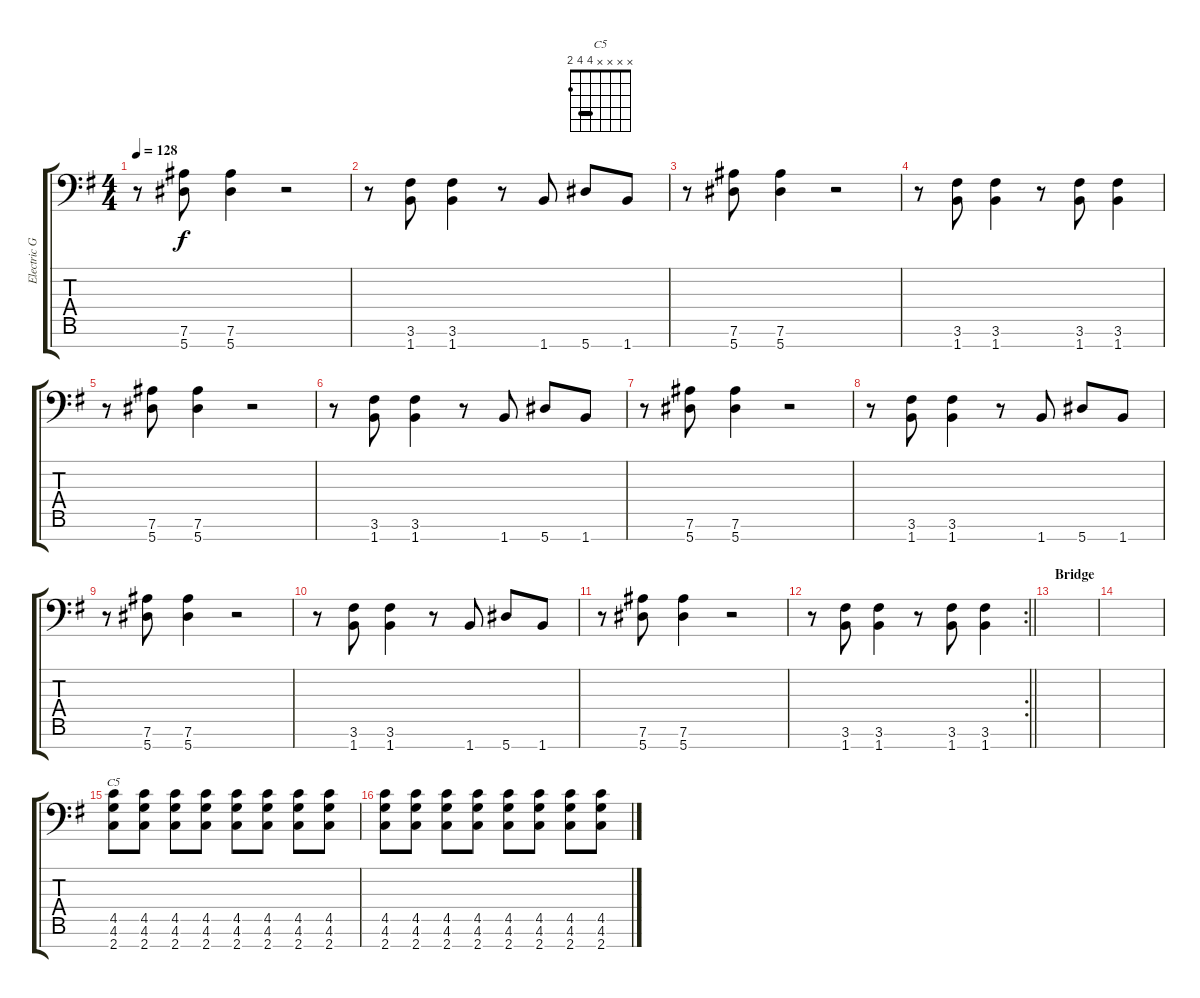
\track ("Electric Guitar 1" "Electric G") {instrument distortionguitar}
\staff {score tabs}
\tuning (Eb4 Bb3 Ab3 Db3 Ab2 Eb2 Bb1) {hide}
\chord ("C5" x x x x 4 4 2) {barre 4}
\ts (4 4)
\tempo 128
\clef f4
\ks g
r.8{dy f} (7.6 5.7).8 (7.6 5.7).4 r.2 |
r.8 (3.6 1.7).8 (3.6 1.7).4 r.8 1.7.8 5.7.8 1.7.8 |
r.8 (7.6 5.7).8 (7.6 5.7).4 r.2 |
r.8 (3.6 1.7).8 (3.6 1.7).4 r.8 (3.6 1.7).8 (3.6 1.7).4 |
r.8 (7.6 5.7).8 (7.6 5.7).4 r.2 |
r.8 (3.6 1.7).8 (3.6 1.7).4 r.8 1.7.8 5.7.8 1.7.8 |
r.8 (7.6 5.7).8 (7.6 5.7).4 r.2 |
r.8 (3.6 1.7).8 (3.6 1.7).4 r.8 1.7.8 5.7.8 1.7.8 |
r.8 (7.6 5.7).8 (7.6 5.7).4 r.2 |
r.8 (3.6 1.7).8 (3.6 1.7).4 r.8 1.7.8 5.7.8 1.7.8 |
r.8 (7.6 5.7).8 (7.6 5.7).4 r.2 |
\rc 2
\barLineRight lightlight
r.8 (3.6 1.7).8 (3.6 1.7).4 r.8 (3.6 1.7).8 (3.6 1.7).4 |
\section ("" "Bridge")
|
|
(4.5 4.6 2.7).8{ch "C5"} (4.5 4.6 2.7).8 (4.5 4.6 2.7).8 (4.5 4.6 2.7).8 (4.5 4.6 2.7).8 (4.5 4.6 2.7).8 (4.5 4.6 2.7).8 (4.5 4.6 2.7).8 |
(4.5 4.6 2.7).8 (4.5 4.6 2.7).8 (4.5 4.6 2.7).8 (4.5 4.6 2.7).8 (4.5 4.6 2.7).8 (4.5 4.6 2.7).8 (4.5 4.6 2.7).8 (4.5 4.6 2.7).8
